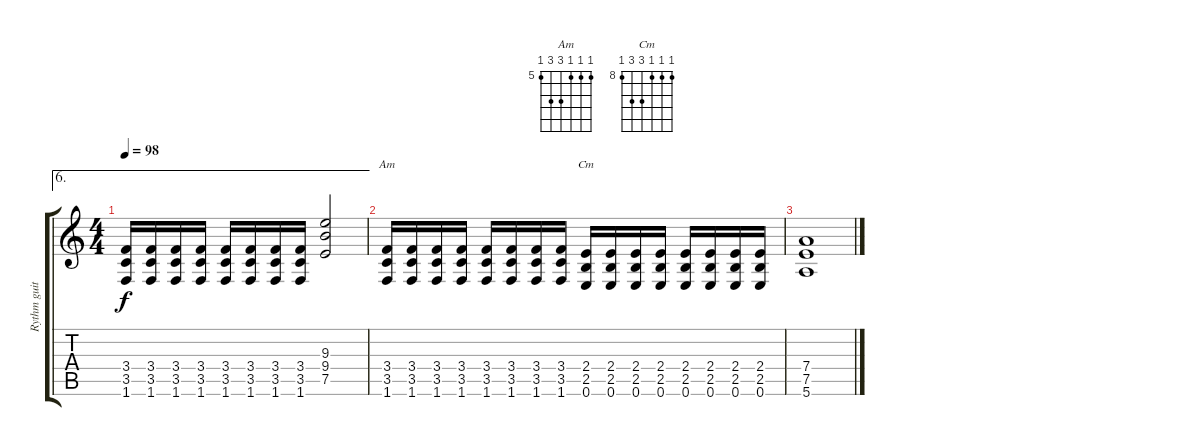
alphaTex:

\track ("Rythm guitar" "Rythm guit") {instrument distortionguitar}
\staff {score tabs}
\tuning (E4 B3 G3 D3 A2 E2) {hide}
\chord ("Am" 5 5 5 7 7 5) {firstfret 5}
\chord ("Cm" 8 8 8 10 10 8) {firstfret 8}
\ae 6
\ts (4 4)
\tempo 98
\clef g2
\ks c
(3.4 3.5 1.6).16{dy f} (3.4 3.5 1.6).16 (3.4 3.5 1.6).16 (3.4 3.5 1.6).16 (3.4 3.5 1.6).16 (3.4 3.5 1.6).16 (3.4 3.5 1.6).16 (3.4 3.5 1.6).16 (9.3 9.4 7.5).2 |
(3.4 3.5 1.6).16{ch "Am"} (3.4 3.5 1.6).16 (3.4 3.5 1.6).16 (3.4 3.5 1.6).16 (3.4 3.5 1.6).16 (3.4 3.5 1.6).16 (3.4 3.5 1.6).16 (3.4 3.5 1.6).16 (2.4 2.5 0.6).16{ch "Cm"} (2.4 2.5 0.6).16 (2.4 2.5 0.6).16 (2.4 2.5 0.6).16 (2.4 2.5 0.6).16 (2.4 2.5 0.6).16 (2.4 2.5 0.6).16 (2.4 2.5 0.6).16 |
(7.4 7.5 5.6).1
